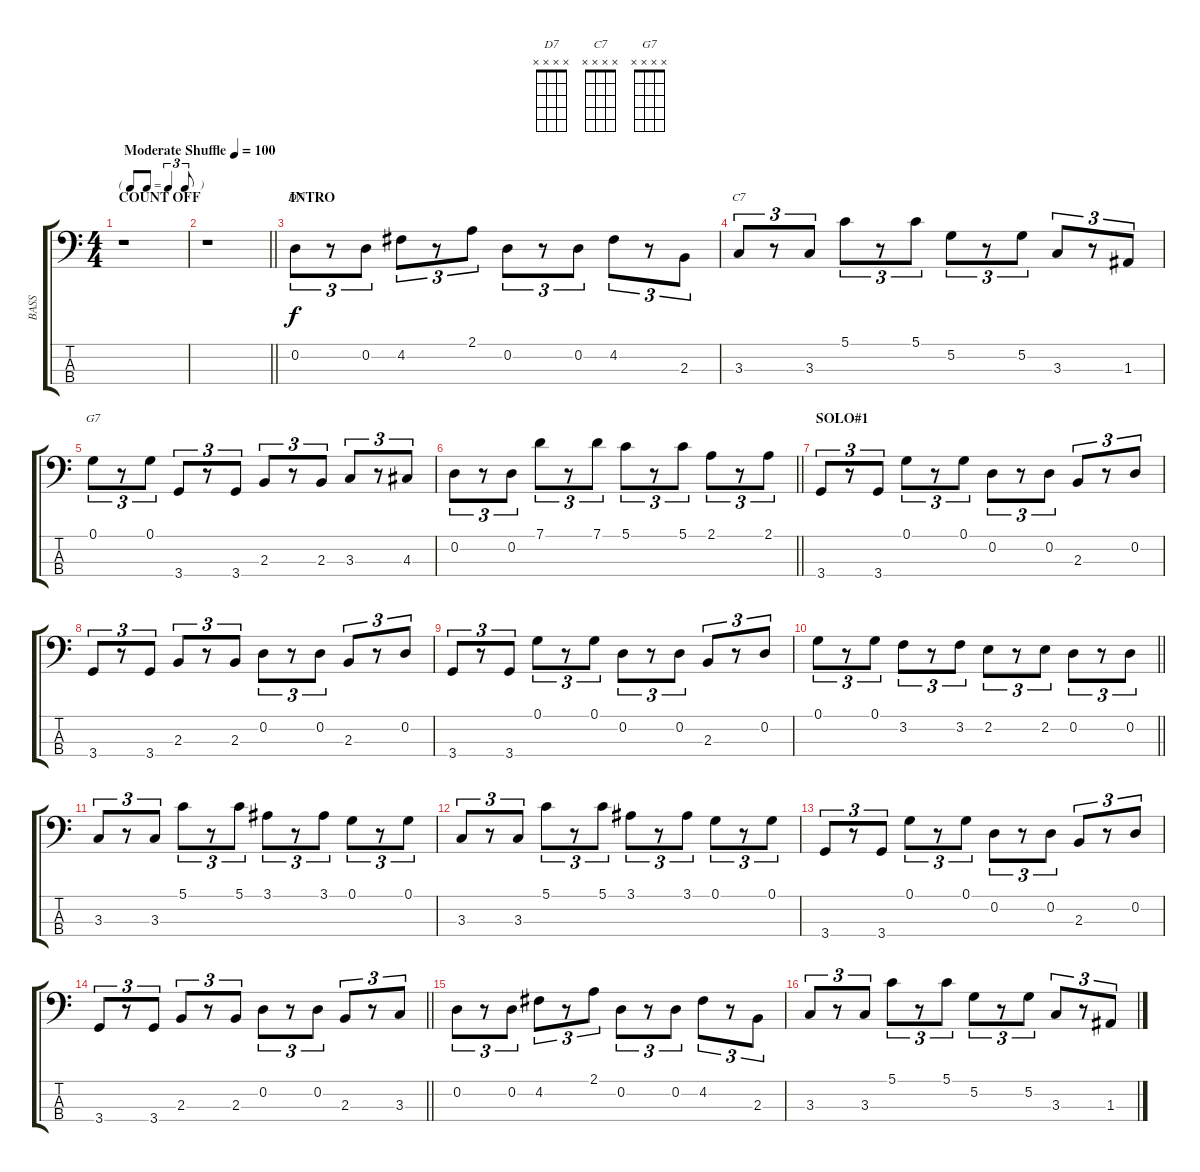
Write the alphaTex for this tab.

\track ("BASS" "BASS") {instrument fretlessbass}
\staff {score tabs}
\tuning (G2 D2 A1 E1) {hide}
\chord ("D7" x x x x)
\chord ("C7" x x x x)
\chord ("G7" x x x x)
\ts (4 4)
\tf triplet8th
\section ("" "COUNT OFF")
\tempo (100 "Moderate Shuffle")
\clef f4
\ks c
r.1{dy f instrument fretlessbass} |
\barLineRight lightlight
r.1 |
\section ("" "INTRO")
0.2.8{tu (3 2) ch "D7"} r.8{tu (3 2)} 0.2.8{tu (3 2)} 4.2.8{tu (3 2)} r.8{tu (3 2)} 2.1.8{tu (3 2)} 0.2.8{tu (3 2)} r.8{tu (3 2)} 0.2.8{tu (3 2)} 4.2.8{tu (3 2)} r.8{tu (3 2)} 2.3.8{tu (3 2)} |
3.3.8{tu (3 2) ch "C7"} r.8{tu (3 2)} 3.3.8{tu (3 2)} 5.1.8{tu (3 2)} r.8{tu (3 2)} 5.1.8{tu (3 2)} 5.2.8{tu (3 2)} r.8{tu (3 2)} 5.2.8{tu (3 2)} 3.3.8{tu (3 2)} r.8{tu (3 2)} 1.3.8{tu (3 2)} |
0.1.8{tu (3 2) ch "G7"} r.8{tu (3 2)} 0.1.8{tu (3 2)} 3.4.8{tu (3 2)} r.8{tu (3 2)} 3.4.8{tu (3 2)} 2.3.8{tu (3 2)} r.8{tu (3 2)} 2.3.8{tu (3 2)} 3.3.8{tu (3 2)} r.8{tu (3 2)} 4.3.8{tu (3 2)} |
\barLineRight lightlight
0.2.8{tu (3 2)} r.8{tu (3 2)} 0.2.8{tu (3 2)} 7.1.8{tu (3 2)} r.8{tu (3 2)} 7.1.8{tu (3 2)} 5.1.8{tu (3 2)} r.8{tu (3 2)} 5.1.8{tu (3 2)} 2.1.8{tu (3 2)} r.8{tu (3 2)} 2.1.8{tu (3 2)} |
\section ("" "SOLO#1")
3.4.8{tu (3 2)} r.8{tu (3 2)} 3.4.8{tu (3 2)} 0.1.8{tu (3 2)} r.8{tu (3 2)} 0.1.8{tu (3 2)} 0.2.8{tu (3 2)} r.8{tu (3 2)} 0.2.8{tu (3 2)} 2.3.8{tu (3 2)} r.8{tu (3 2)} 0.2.8{tu (3 2)} |
3.4.8{tu (3 2)} r.8{tu (3 2)} 3.4.8{tu (3 2)} 2.3.8{tu (3 2)} r.8{tu (3 2)} 2.3.8{tu (3 2)} 0.2.8{tu (3 2)} r.8{tu (3 2)} 0.2.8{tu (3 2)} 2.3.8{tu (3 2)} r.8{tu (3 2)} 0.2.8{tu (3 2)} |
3.4.8{tu (3 2)} r.8{tu (3 2)} 3.4.8{tu (3 2)} 0.1.8{tu (3 2)} r.8{tu (3 2)} 0.1.8{tu (3 2)} 0.2.8{tu (3 2)} r.8{tu (3 2)} 0.2.8{tu (3 2)} 2.3.8{tu (3 2)} r.8{tu (3 2)} 0.2.8{tu (3 2)} |
\barLineRight lightlight
0.1.8{tu (3 2)} r.8{tu (3 2)} 0.1.8{tu (3 2)} 3.2.8{tu (3 2)} r.8{tu (3 2)} 3.2.8{tu (3 2)} 2.2.8{tu (3 2)} r.8{tu (3 2)} 2.2.8{tu (3 2)} 0.2.8{tu (3 2)} r.8{tu (3 2)} 0.2.8{tu (3 2)} |
3.3.8{tu (3 2)} r.8{tu (3 2)} 3.3.8{tu (3 2)} 5.1.8{tu (3 2)} r.8{tu (3 2)} 5.1.8{tu (3 2)} 3.1.8{tu (3 2)} r.8{tu (3 2)} 3.1.8{tu (3 2)} 0.1.8{tu (3 2)} r.8{tu (3 2)} 0.1.8{tu (3 2)} |
3.3.8{tu (3 2)} r.8{tu (3 2)} 3.3.8{tu (3 2)} 5.1.8{tu (3 2)} r.8{tu (3 2)} 5.1.8{tu (3 2)} 3.1.8{tu (3 2)} r.8{tu (3 2)} 3.1.8{tu (3 2)} 0.1.8{tu (3 2)} r.8{tu (3 2)} 0.1.8{tu (3 2)} |
3.4.8{tu (3 2)} r.8{tu (3 2)} 3.4.8{tu (3 2)} 0.1.8{tu (3 2)} r.8{tu (3 2)} 0.1.8{tu (3 2)} 0.2.8{tu (3 2)} r.8{tu (3 2)} 0.2.8{tu (3 2)} 2.3.8{tu (3 2)} r.8{tu (3 2)} 0.2.8{tu (3 2)} |
\barLineRight lightlight
3.4.8{tu (3 2)} r.8{tu (3 2)} 3.4.8{tu (3 2)} 2.3.8{tu (3 2)} r.8{tu (3 2)} 2.3.8{tu (3 2)} 0.2.8{tu (3 2)} r.8{tu (3 2)} 0.2.8{tu (3 2)} 2.3.8{tu (3 2)} r.8{tu (3 2)} 3.3.8{tu (3 2)} |
0.2.8{tu (3 2)} r.8{tu (3 2)} 0.2.8{tu (3 2)} 4.2.8{tu (3 2)} r.8{tu (3 2)} 2.1.8{tu (3 2)} 0.2.8{tu (3 2)} r.8{tu (3 2)} 0.2.8{tu (3 2)} 4.2.8{tu (3 2)} r.8{tu (3 2)} 2.3.8{tu (3 2)} |
3.3.8{tu (3 2)} r.8{tu (3 2)} 3.3.8{tu (3 2)} 5.1.8{tu (3 2)} r.8{tu (3 2)} 5.1.8{tu (3 2)} 5.2.8{tu (3 2)} r.8{tu (3 2)} 5.2.8{tu (3 2)} 3.3.8{tu (3 2)} r.8{tu (3 2)} 1.3.8{tu (3 2)}
